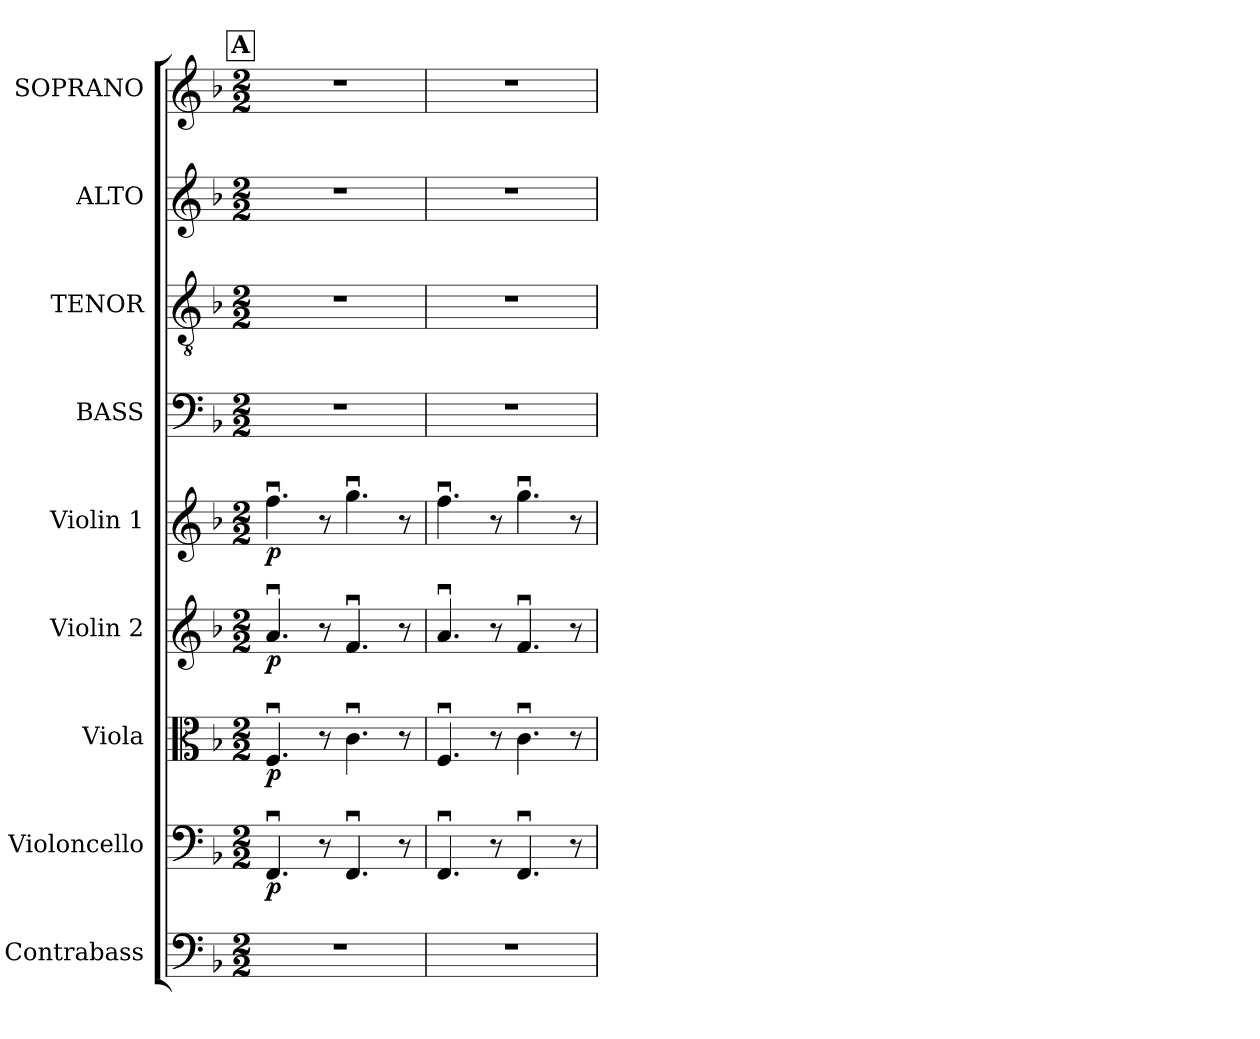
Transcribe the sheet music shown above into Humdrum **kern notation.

**kern	**kern	**dynam	**kern	**dynam	**kern	**dynam	**kern	**dynam	**kern	**kern	**kern	**kern
*part9	*part8	*part8	*part7	*part7	*part6	*part6	*part5	*part5	*part4	*part3	*part2	*part1
*staff9	*staff8	*staff8	*staff7	*staff7	*staff6	*staff6	*staff5	*staff5	*staff4	*staff3	*staff2	*staff1
*I"Contrabass	*I"Violoncello	*	*I"Viola	*	*I"Violin 2	*	*I"Violin 1	*	*I"BASS	*I"TENOR	*I"ALTO	*I"SOPRANO
*I'Cb.	*I'Vc.	*	*I'Vla.	*	*I'Vln. 2	*	*I'Vln. 1	*	*I'B.	*I'T.	*I'A.	*I'S.
!!LO:PB:g=z
*clefF4	*clefF4	*	*clefC3	*	*clefG2	*	*clefG2	*	*clefF4	*clefGv2	*clefG2	*clefG2
*ITrd7c12	*	*	*	*	*	*	*	*	*	*ITrd7c12	*	*
*k[b-]	*k[b-]	*	*k[b-]	*	*k[b-]	*	*k[b-]	*	*k[b-]	*k[b-]	*k[b-]	*k[b-]
*F:	*F:	*	*F:	*	*F:	*	*F:	*	*F:	*F:	*F:	*F:
*M2/2	*M2/2	*	*M2/2	*	*M2/2	*	*M2/2	*	*M2/2	*M2/2	*M2/2	*M2/2
*MM70	*MM70	*	*MM70	*	*MM70	*	*MM70	*	*MM70	*MM70	*MM70	*MM70
!!LO:REH:place=s1:B:color=#000000:enc=box:fs=12.8556:t=A
=1	=1	=1	=1	=1	=1	=1	=1	=1	=1	=1	=1	=1
1r	4.FFui/	p	4.Fui/	p	4.aui/	p	4.ffui\	p	1r	1r	1r	1r
.	8r	.	8r	.	8r	.	8r	.	.	.	.	.
.	4.FFui/	.	4.cui\	.	4.fui/	.	4.ggui\	.	.	.	.	.
.	8r	.	8r	.	8r	.	8r	.	.	.	.	.
=2	=2	=2	=2	=2	=2	=2	=2	=2	=2	=2	=2	=2
1r	4.FFui/	.	4.Fui/	.	4.aui/	.	4.ffui\	.	1r	1r	1r	1r
.	8r	.	8r	.	8r	.	8r	.	.	.	.	.
.	4.FFui/	.	4.cui\	.	4.fui/	.	4.ggui\	.	.	.	.	.
.	8r	.	8r	.	8r	.	8r	.	.	.	.	.
=	=	=	=	=	=	=	=	=	=	=	=	=
*-	*-	*-	*-	*-	*-	*-	*-	*-	*-	*-	*-	*-
